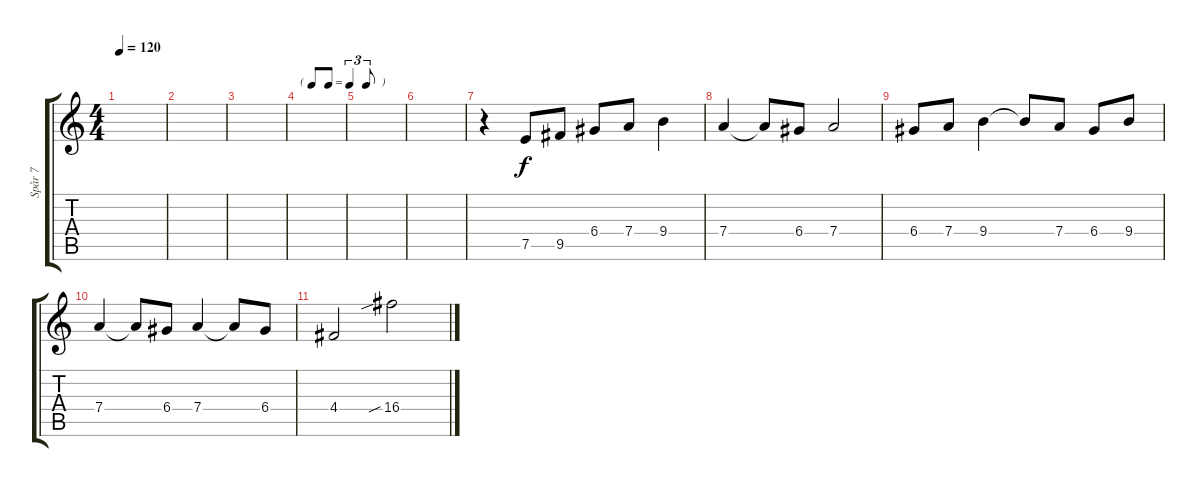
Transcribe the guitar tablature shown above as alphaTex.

\track ("Spår 7" "Spår 7") {instrument electricguitarjazz}
\staff {score tabs}
\tuning (E4 B3 G3 D3 A2 E2) {hide}
\ts (4 4)
\tempo 120
\clef g2
\ks c
|
|
|
\tf triplet8th
|
|
|
r.4 7.5.8 9.5.8 6.4.8 7.4.8 9.4.4 |
7.4.4 7.4{t}.8 6.4.8 7.4.2 |
6.4.8 7.4.8 9.4.4 9.4{t}.8 7.4.8 6.4.8 9.4.8 |
7.4.4 7.4{t}.8 6.4.8 7.4.4 7.4{t}.8 6.4.8 |
4.4.2 16.4{sib}.2
